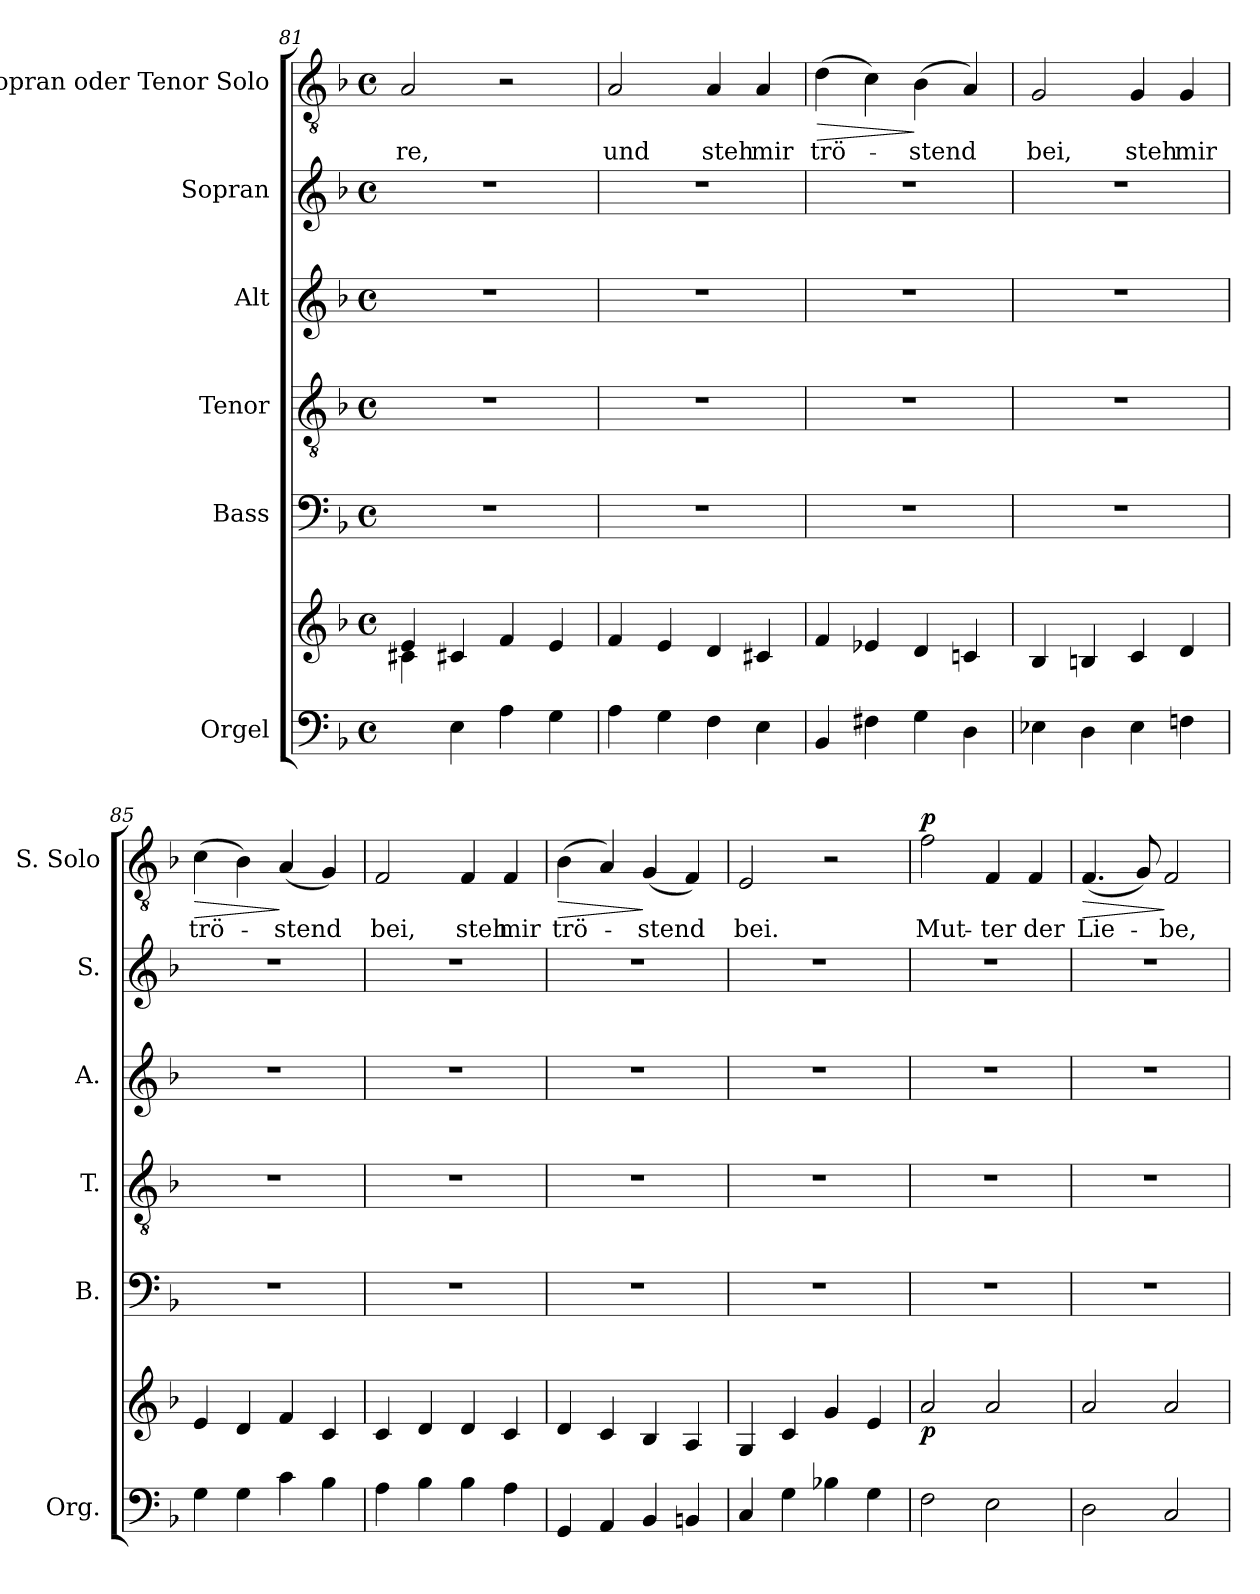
**kern	**kern	**dynam	**kern	**kern	**kern	**kern	**kern	**text	**dynam
*part6	*part6	*part6	*part5	*part4	*part3	*part2	*part1	*part1	*part1
*staff7	*staff6	*staff6/7	*staff5	*staff4	*staff3	*staff2	*staff1	*staff1	*staff1
*I"Orgel	*	*	*I"Bass	*I"Tenor	*I"Alt	*I"Sopran	*I"Sopran oder  Tenor Solo	*	*
*I'Org.	*	*	*I'B.	*I'T.	*I'A.	*I'S.	*I'S. Solo	*	*
*clefF4	*clefG2	*	*clefF4	*clefGv2	*clefG2	*clefG2	*clefGv2	*	*
*	*	*	*	*ITrd7c12	*	*	*	*	*
*k[b-]	*k[b-]	*	*k[b-]	*k[b-]	*k[b-]	*k[b-]	*k[b-]	*	*
*F:	*F:	*	*F:	*F:	*F:	*F:	*F:	*	*
*M4/4	*M4/4	*	*M4/4	*M4/4	*M4/4	*M4/4	*M4/4	*	*
*met(c)	*met(c)	*	*met(c)	*met(c)	*met(c)	*met(c)	*met(c)	*	*
=81	=81	=81	=81	=81	=81	=81	=81	=81	=81
*	*^	*	*	*	*	*	*	*	*
!	!	!	!	!	!	!	!	!	!LO:LY:b	!
4ryy	4e/	4c#X\	.	1r	1r	1r	1r	2A/	-re,	.
4E\	4c#X/	2.ryy	.	.	.	.	.	.	.	.
4A\	4f/	.	.	.	.	.	.	2r	.	.
4G\	4e/	.	.	.	.	.	.	.	.	.
*	*v	*v	*	*	*	*	*	*	*	*
!!LO:PB:g=z
=82	=82	=82	=82	=82	=82	=82	=82	=82	=82
!	!	!	!	!	!	!	!	!LO:LY:b	!
4A\	4f/	.	1r	1r	1r	1r	2A/	und	.
4G\	4e/	.	.	.	.	.	.	.	.
!	!	!	!	!	!	!	!	!LO:LY:b	!
4F\	4d/	.	.	.	.	.	4A/	steh	.
!	!	!	!	!	!	!	!	!LO:LY:b	!
4E\	4c#X/	.	.	.	.	.	4A/	mir	.
=83	=83	=83	=83	=83	=83	=83	=83	=83	=83
!	!	!	!	!	!	!	!	!LO:LY:b	!LO:HP:b
4BB-/	4f/	.	1r	1r	1r	1r	(>4d\	trö-	>
4F#X\	4e-X/	.	.	.	.	.	4c\)	.	.
!	!	!	!	!	!	!	!	!LO:LY:b	!
4G\	4d/	.	.	.	.	.	(>4B-\	-stend	]
4D\	4cn/	.	.	.	.	.	4A/)	.	.
=84	=84	=84	=84	=84	=84	=84	=84	=84	=84
!	!	!	!	!	!	!	!	!LO:LY:b	!
4E-X\	4B-/	.	1r	1r	1r	1r	2G/	bei,	.
4D\	4Bn/	.	.	.	.	.	.	.	.
!	!	!	!	!	!	!	!	!LO:LY:b	!
4E-\	4c/	.	.	.	.	.	4G/	steh	.
!	!	!	!	!	!	!	!	!LO:LY:b	!
4Fn\	4d/	.	.	.	.	.	4G/	mir	.
=85	=85	=85	=85	=85	=85	=85	=85	=85	=85
!	!	!	!	!	!	!	!	!LO:LY:b	!LO:HP:b
4G\	4e/	.	1r	1r	1r	1r	(>4c\	trö-	>
4G\	4d/	.	.	.	.	.	4B-\)	.	.
!	!	!	!	!	!	!	!	!LO:LY:b	!
4c\	4f/	.	.	.	.	.	(<4A/	-stend	]
4B-\	4c/	.	.	.	.	.	4G/)	.	.
=86	=86	=86	=86	=86	=86	=86	=86	=86	=86
!	!	!	!	!	!	!	!	!LO:LY:b	!
4A\	4c/	.	1r	1r	1r	1r	2F/	bei,	.
4B-\	4d/	.	.	.	.	.	.	.	.
!	!	!	!	!	!	!	!	!LO:LY:b	!
4B-\	4d/	.	.	.	.	.	4F/	steh	.
!	!	!	!	!	!	!	!	!LO:LY:b	!
4A\	4c/	.	.	.	.	.	4F/	mir	.
=87	=87	=87	=87	=87	=87	=87	=87	=87	=87
!	!	!	!	!	!	!	!	!LO:LY:b	!LO:HP:b
4GG/	4d/	.	1r	1r	1r	1r	(>4B-\	trö-	>
4AA/	4c/	.	.	.	.	.	4A/)	.	.
!	!	!	!	!	!	!	!	!LO:LY:b	!
4BB-/	4B-/	.	.	.	.	.	(<4G/	-stend	]
4BBn/	4A/	.	.	.	.	.	4F/)	.	.
!!LO:LB:g=z
=88	=88	=88	=88	=88	=88	=88	=88	=88	=88
!	!	!	!	!	!	!	!	!LO:LY:b	!
4C/	4G/	.	1r	1r	1r	1r	2E/	bei.	.
4G\	4c/	.	.	.	.	.	.	.	.
4B-X\	4g/	.	.	.	.	.	2r	.	.
4G\	4e/	.	.	.	.	.	.	.	.
=89	=89	=89	=89	=89	=89	=89	=89	=89	=89
!	!	!LO:DY:b	!	!	!	!	!	!LO:LY:b	!LO:DY:b
2F\	2a/	p	1r	1r	1r	1r	2f\	Mut-	p
!	!	!	!	!	!	!	!	!LO:LY:b	!
2E\	2a/	.	.	.	.	.	4F/	-ter	.
!	!	!	!	!	!	!	!	!LO:LY:b	!
.	.	.	.	.	.	.	4F/	der	.
=90	=90	=90	=90	=90	=90	=90	=90	=90	=90
!	!	!	!	!	!	!	!	!LO:LY:b	!LO:HP:b
2D\	2a/	.	1r	1r	1r	1r	(<4.F/	Lie-	>
.	.	.	.	.	.	.	8G/)	.	.
!	!	!	!	!	!	!	!	!LO:LY:b	!
2C/	2a/	.	.	.	.	.	2F/	-be,	]
=	=	=	=	=	=	=	=	=	=
*-	*-	*-	*-	*-	*-	*-	*-	*-	*-
